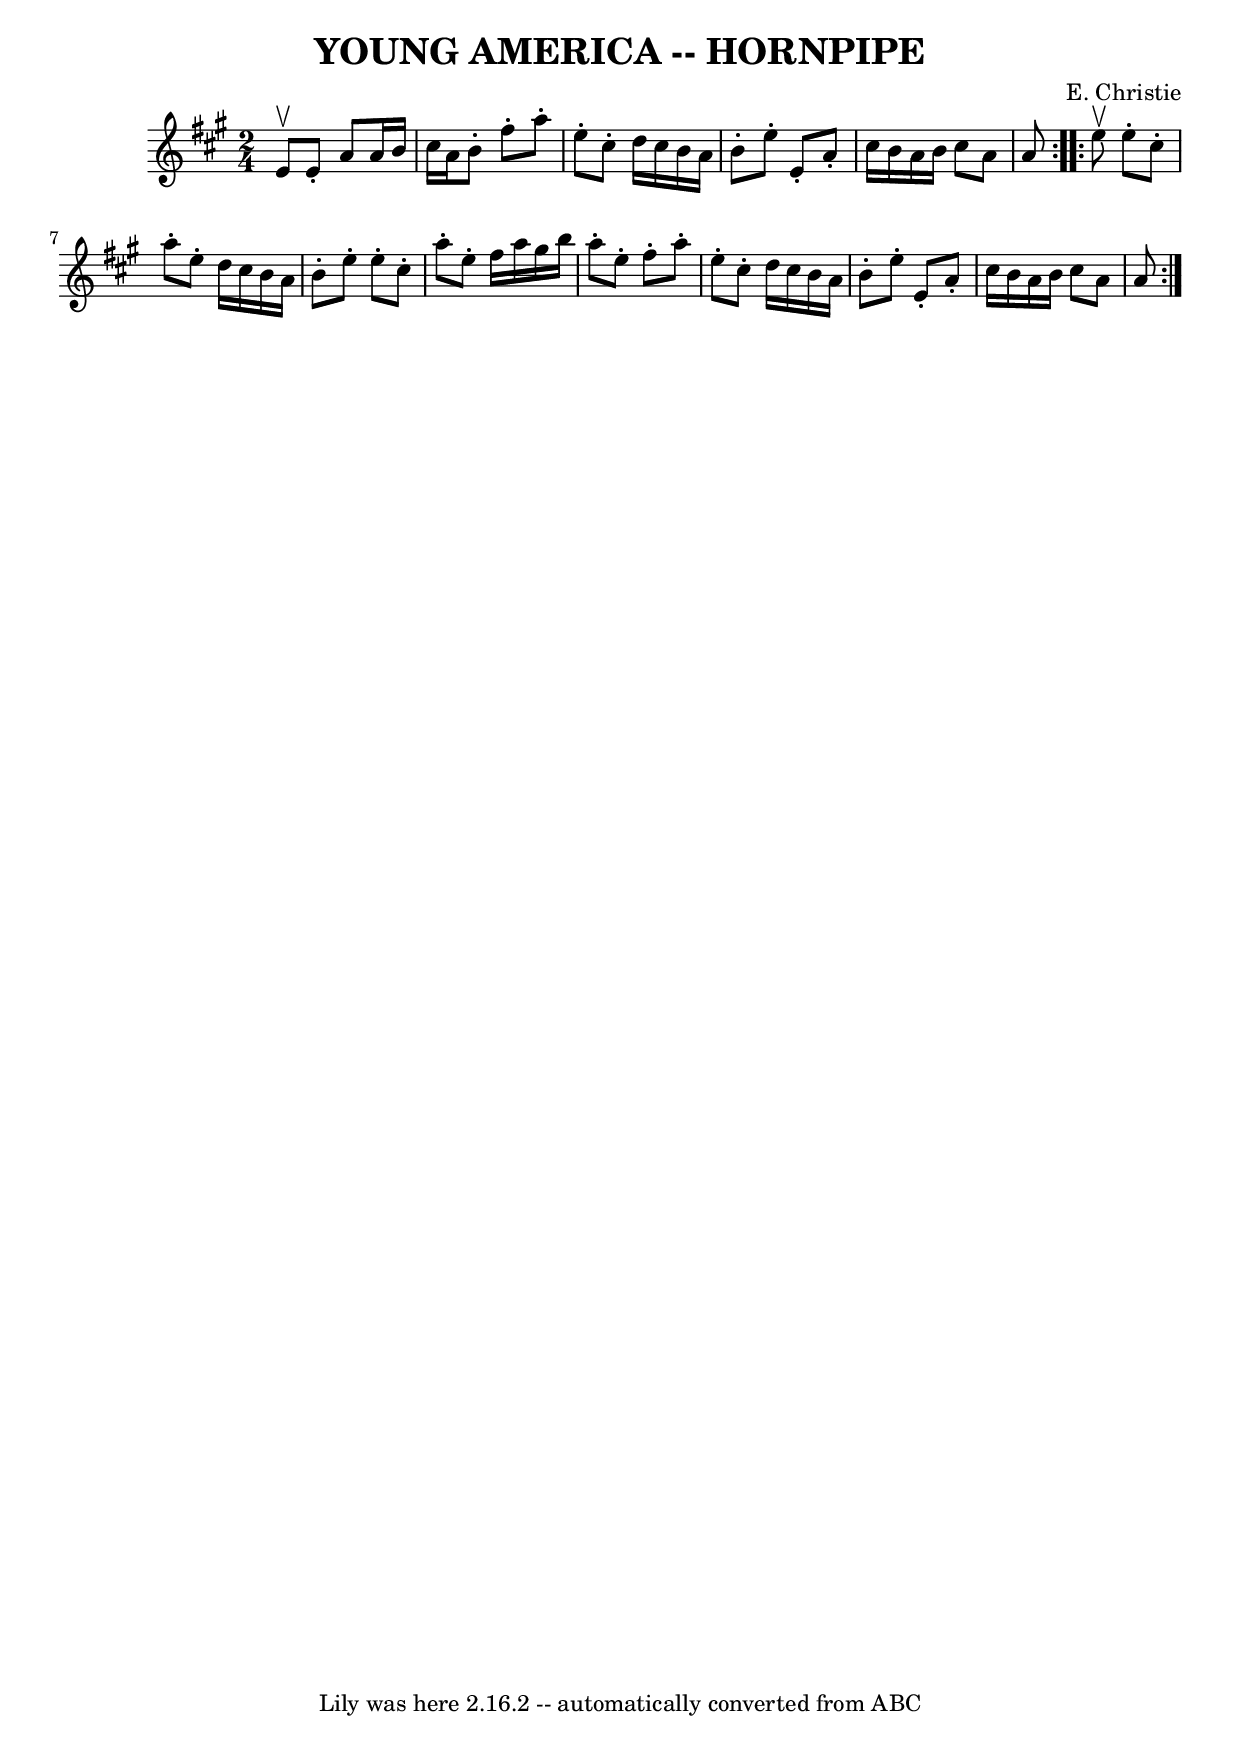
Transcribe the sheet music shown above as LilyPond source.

\version "2.7.40"
\include "Mammoth.ily"
\header {
	%% book = "Ryan's Mammoth Collection of Fiddle Tunes"
	composer = "E. Christie"
	crossRefNumber = "1"
	footnotes = "\\\\\\\\FIGURE -- TWIN SISTERS, or (MERRY DANCE.) (Often Used.)"
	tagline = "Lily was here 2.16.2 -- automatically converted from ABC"
	title = "YOUNG AMERICA -- HORNPIPE"
}
voicedefault =  {


\repeat volta 2 {
\time 2/4 
\key a \major e'8^\upbow       |
 e'8 -. a'8 a'16    
b'16 cis''16 a'16    |
 b'8 -.     |
 fis''8 -. a''8 -. 
 e''8 -. cis''8 -.   |
 d''16 cis''16 b'16 a'16 b'8 -.   
e''8 -.   |
 e'8 -. a'8 -. cis''16 b'16 a'16 b'16    
|
 cis''8 a'8 a'8    }     \repeat volta 2 { e''8^\upbow       
|
 e''8 -. cis''8 -. a''8 -. e''8 -.   |
 d''16    
cis''16 b'16 a'16 b'8 -. e''8 -.   |
 e''8 -. cis''8 -.   
a''8 -. e''8 -.   |
 fis''16 a''16 gis''16 b''16 a''8 -.  
 e''8 -.   |
     |
 fis''8 -. a''8 -. e''8 -. cis''8 -.   
|
 d''16 cis''16 b'16 a'16 b'8 -. e''8 -.   |
   
e'8 -. a'8 -. cis''16 b'16 a'16 b'16    |
 cis''8 a'8   
 a'8    }   
}

\score{
    <<

	\context Staff="default"
	{
	    \voicedefault 
	}

    >>
	\layout {
	}
	\midi {}
}
